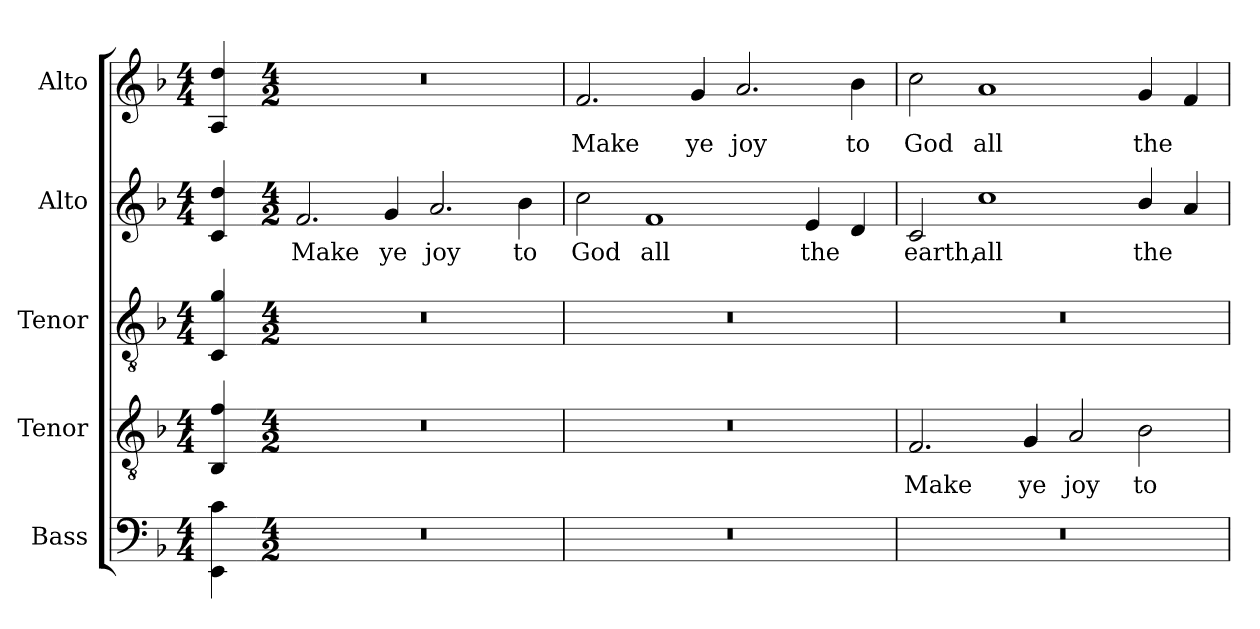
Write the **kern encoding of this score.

**kern	**kern	**text	**kern	**kern	**text	**kern	**text
*part5	*part4	*part4	*part3	*part2	*part2	*part1	*part1
*staff5	*staff4	*staff4	*staff3	*staff2	*staff2	*staff1	*staff1
*I"Bass	*I"Tenor	*	*I"Tenor	*I"Alto	*	*I"Alto	*
*I'B.	*I'T.	*	*I'T.	*I'A.	*	*I'A.	*
!!LO:PB:g=z
*clefF4	*clefGv2	*	*clefGv2	*clefG2	*	*clefG2	*
*	*ITrd7c12	*	*ITrd7c12	*	*	*	*
*k[b-]	*k[b-]	*	*k[b-]	*k[b-]	*	*k[b-]	*
*F:	*F:	*	*F:	*F:	*	*F:	*
*M4/4	*M4/4	*	*M4/4	*M4/4	*	*M4/4	*
=	=	=	=	=	=	=	=
4EEi\ 4ci	4BBB-i/ 4Fi	.	4CCi/ 4Gi	4ci/ 4ddi	.	4Ai/ 4ddi	.
=1-	=1-	=1-	=1-	=1-	=1-	=1-	=1-
*M4/2	*M4/2	*	*M4/2	*M4/2	*	*M4/2	*
!LO:N:vis=1	!LO:N:vis=1	!	!LO:N:vis=1	!	!	!	!
!	!	!	!	!	!LO:LY:b:color=#000000	!LO:N:vis=1	!
0r	0r	.	0r	2.fi/	Make	0r	.
!	!	!	!	!	!LO:LY:b:color=#000000	!	!
.	.	.	.	4gi/	ye	.	.
!	!	!	!	!	!LO:LY:b:color=#000000	!	!
.	.	.	.	2.ai/	joy	.	.
!	!	!	!	!	!LO:LY:b:color=#000000	!	!
.	.	.	.	4b-i\	to	.	.
=2	=2	=2	=2	=2	=2	=2	=2
!LO:N:vis=1	!LO:N:vis=1	!	!LO:N:vis=1	!	!	!	!
!	!	!	!	!	!LO:LY:b:color=#000000	!	!
!	!	!	!	!	!	!	!LO:LY:b:color=#000000
0r	0r	.	0r	2cci\	God	2.fi/	Make
!	!	!	!	!	!LO:LY:b:color=#000000	!	!
.	.	.	.	1fi	all	.	.
!	!	!	!	!	!	!	!LO:LY:b:color=#000000
.	.	.	.	.	.	4gi/	ye
!	!	!	!	!	!	!	!LO:LY:b:color=#000000
.	.	.	.	.	.	2.ai/	joy
!	!	!	!	!	!LO:LY:b:color=#000000	!	!
.	.	.	.	4ei/	the	.	.
!	!	!	!	!	!	!	!LO:LY:b:color=#000000
.	.	.	.	4di/	.	4b-i\	to
=3	=3	=3	=3	=3	=3	=3	=3
!LO:N:vis=1	!	!	!	!	!	!	!
!	!	!LO:LY:b:color=#000000	!LO:N:vis=1	!	!	!	!
!	!	!	!	!	!LO:LY:b:color=#000000	!	!
!	!	!	!	!	!	!	!LO:LY:b:color=#000000
0r	2.FFi/	Make	0r	2ci/	earth,	2cci\	God
!	!	!	!	!	!LO:LY:b:color=#000000	!	!
!	!	!	!	!	!	!	!LO:LY:b:color=#000000
.	.	.	.	1cci	all	1ai	all
!	!	!LO:LY:b:color=#000000	!	!	!	!	!
.	4GGi/	ye	.	.	.	.	.
!	!	!LO:LY:b:color=#000000	!	!	!	!	!
.	2AAi/	joy	.	.	.	.	.
!	!	!LO:LY:b:color=#000000	!	!	!	!	!
!	!	!	!	!	!LO:LY:b:color=#000000	!	!
!	!	!	!	!	!	!	!LO:LY:b:color=#000000
.	2BB-i\	to	.	4b-i/	the	4gi/	the
.	.	.	.	4ai/	.	4fi/	.
=	=	=	=	=	=	=	=
*-	*-	*-	*-	*-	*-	*-	*-
